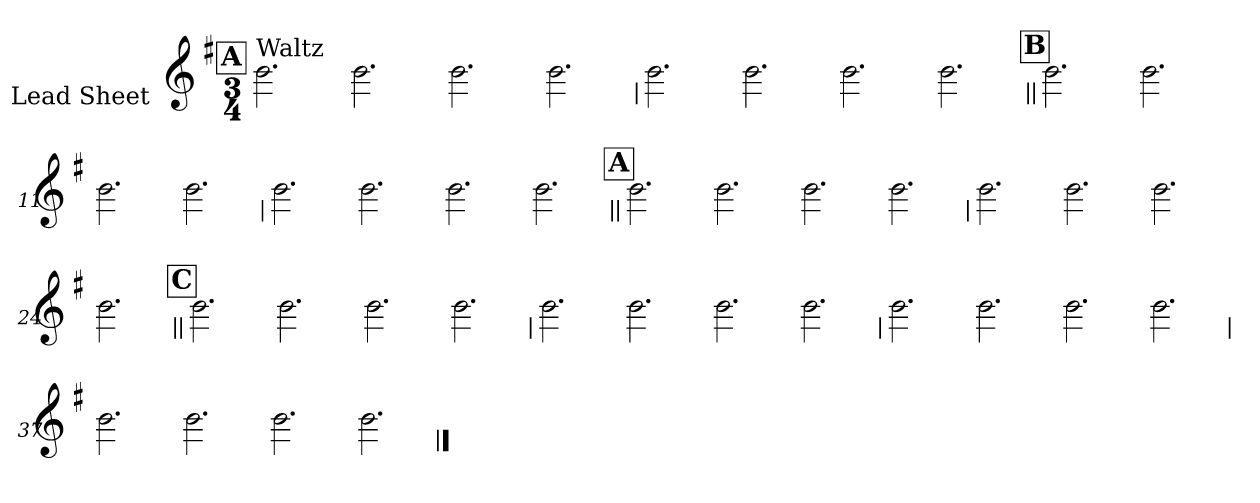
**kern
*part1
*staff1
*I"Lead Sheet
*stria0
*clefG2
*k[f#]
*G:
*M3/4
!!LO:REH:place=s1:a:t=A
=1||
!LO:TX:a:t=Waltz
2.b
=2-
2.b
=3-
2.b
=4-
2.b
!!LO:LB:g=z
=5
2.b
=6-
2.b
=7-
2.b
=8-
2.b
!!LO:LB:g=z
!!LO:REH:place=s1:a:t=B
=9||
2.b
=10-
2.b
=11-
2.b
=12-
2.b
!!LO:LB:g=z
=13
2.b
=14-
2.b
=15-
2.b
=16-
2.b
!!LO:LB:g=z
!!LO:REH:place=s1:a:t=A
=17||
2.b
=18-
2.b
=19-
2.b
=20-
2.b
!!LO:LB:g=z
=21
2.b
=22-
2.b
=23-
2.b
=24-
2.b
!!LO:LB:g=z
!!LO:REH:place=s1:a:t=C
=25||
2.b
=26-
2.b
=27-
2.b
=28-
2.b
!!LO:LB:g=z
=29
2.b
=30-
2.b
=31-
2.b
=32-
2.b
!!LO:LB:g=z
=33
2.b
=34-
2.b
=35-
2.b
=36-
2.b
!!LO:LB:g=z
=37
2.b
=38-
2.b
=39-
2.b
=40-
2.b
==
*-
